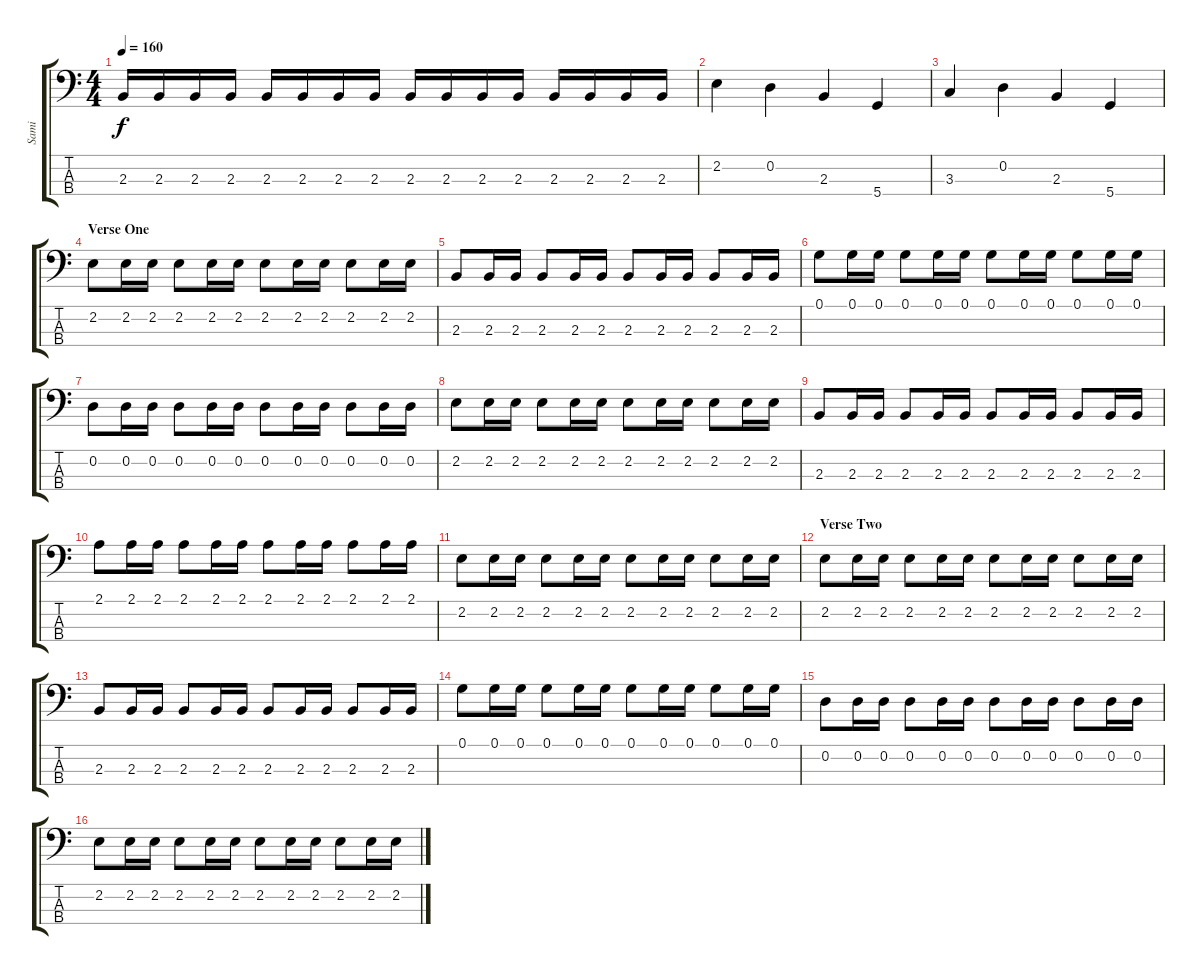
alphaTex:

\track ("Sami" "Sami") {instrument electricbassfinger}
\staff {score tabs}
\tuning (G2 D2 A1 D1) {hide}
\ts (4 4)
\tempo 160
\clef f4
\ks c
2.3.16{dy f} 2.3.16 2.3.16 2.3.16 2.3.16 2.3.16 2.3.16 2.3.16 2.3.16 2.3.16 2.3.16 2.3.16 2.3.16 2.3.16 2.3.16 2.3.16 |
2.2.4 0.2.4 2.3.4 5.4.4 |
3.3.4 0.2.4 2.3.4 5.4.4 |
\section ("" "Verse One")
2.2.8 2.2.16 2.2.16 2.2.8 2.2.16 2.2.16 2.2.8 2.2.16 2.2.16 2.2.8 2.2.16 2.2.16 |
2.3.8 2.3.16 2.3.16 2.3.8 2.3.16 2.3.16 2.3.8 2.3.16 2.3.16 2.3.8 2.3.16 2.3.16 |
0.1.8 0.1.16 0.1.16 0.1.8 0.1.16 0.1.16 0.1.8 0.1.16 0.1.16 0.1.8 0.1.16 0.1.16 |
0.2.8 0.2.16 0.2.16 0.2.8 0.2.16 0.2.16 0.2.8 0.2.16 0.2.16 0.2.8 0.2.16 0.2.16 |
2.2.8 2.2.16 2.2.16 2.2.8 2.2.16 2.2.16 2.2.8 2.2.16 2.2.16 2.2.8 2.2.16 2.2.16 |
2.3.8 2.3.16 2.3.16 2.3.8 2.3.16 2.3.16 2.3.8 2.3.16 2.3.16 2.3.8 2.3.16 2.3.16 |
2.1.8 2.1.16 2.1.16 2.1.8 2.1.16 2.1.16 2.1.8 2.1.16 2.1.16 2.1.8 2.1.16 2.1.16 |
2.2.8 2.2.16 2.2.16 2.2.8 2.2.16 2.2.16 2.2.8 2.2.16 2.2.16 2.2.8 2.2.16 2.2.16 |
\section ("" "Verse Two")
2.2.8 2.2.16 2.2.16 2.2.8 2.2.16 2.2.16 2.2.8 2.2.16 2.2.16 2.2.8 2.2.16 2.2.16 |
2.3.8 2.3.16 2.3.16 2.3.8 2.3.16 2.3.16 2.3.8 2.3.16 2.3.16 2.3.8 2.3.16 2.3.16 |
0.1.8 0.1.16 0.1.16 0.1.8 0.1.16 0.1.16 0.1.8 0.1.16 0.1.16 0.1.8 0.1.16 0.1.16 |
0.2.8 0.2.16 0.2.16 0.2.8 0.2.16 0.2.16 0.2.8 0.2.16 0.2.16 0.2.8 0.2.16 0.2.16 |
2.2.8 2.2.16 2.2.16 2.2.8 2.2.16 2.2.16 2.2.8 2.2.16 2.2.16 2.2.8 2.2.16 2.2.16
